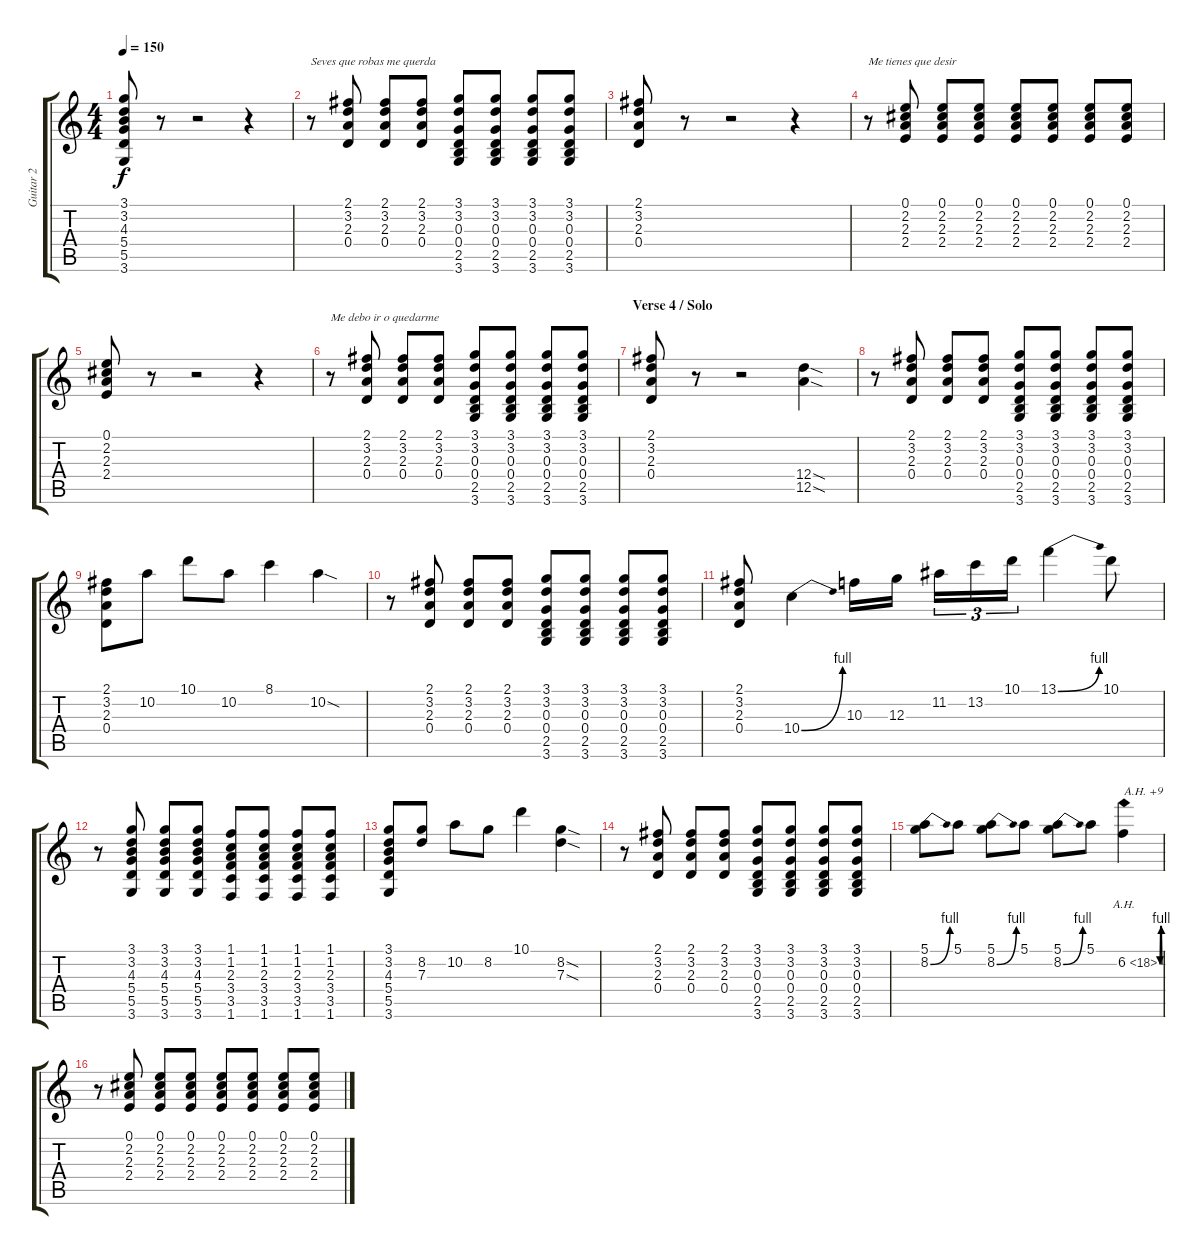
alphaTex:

\track ("Guitar 2" "Guitar 2") {instrument distortionguitar}
\staff {score tabs}
\tuning (E4 B3 G3 D3 A2 E2) {hide}
\ts (4 4)
\tempo 150
\clef g2
\ks c
(3.1 3.2 4.3 5.4 5.5 3.6).8{dy f} r.8 r.2 r.4 |
r.8{txt "Seves que robas me querda"} (2.1 3.2 2.3 0.4).8 (2.1 3.2 2.3 0.4).8 (2.1 3.2 2.3 0.4).8 (3.1 3.2 0.3 0.4 2.5 3.6).8 (3.1 3.2 0.3 0.4 2.5 3.6).8 (3.1 3.2 0.3 0.4 2.5 3.6).8 (3.1 3.2 0.3 0.4 2.5 3.6).8 |
(2.1 3.2 2.3 0.4).8 r.8 r.2 r.4 |
r.8{txt "Me tienes que desir"} (0.1 2.2 2.3 2.4).8 (0.1 2.2 2.3 2.4).8 (0.1 2.2 2.3 2.4).8 (0.1 2.2 2.3 2.4).8 (0.1 2.2 2.3 2.4).8 (0.1 2.2 2.3 2.4).8 (0.1 2.2 2.3 2.4).8 |
(0.1 2.2 2.3 2.4).8 r.8 r.2 r.4 |
r.8{txt "Me debo ir o quedarme"} (2.1 3.2 2.3 0.4).8 (2.1 3.2 2.3 0.4).8 (2.1 3.2 2.3 0.4).8 (3.1 3.2 0.3 0.4 2.5 3.6).8 (3.1 3.2 0.3 0.4 2.5 3.6).8 (3.1 3.2 0.3 0.4 2.5 3.6).8 (3.1 3.2 0.3 0.4 2.5 3.6).8 |
\section ("" "Verse 4 / Solo")
(2.1 3.2 2.3 0.4).8 r.8 r.2 (12.4{sod} 12.5{sod}).4 |
r.8 (2.1 3.2 2.3 0.4).8 (2.1 3.2 2.3 0.4).8 (2.1 3.2 2.3 0.4).8 (3.1 3.2 0.3 0.4 2.5 3.6).8 (3.1 3.2 0.3 0.4 2.5 3.6).8 (3.1 3.2 0.3 0.4 2.5 3.6).8 (3.1 3.2 0.3 0.4 2.5 3.6).8 |
(2.1 3.2 2.3 0.4).8 10.2.8 10.1.8 10.2.8 8.1.4 10.2{sod}.4 |
r.8 (2.1 3.2 2.3 0.4).8 (2.1 3.2 2.3 0.4).8 (2.1 3.2 2.3 0.4).8 (3.1 3.2 0.3 0.4 2.5 3.6).8 (3.1 3.2 0.3 0.4 2.5 3.6).8 (3.1 3.2 0.3 0.4 2.5 3.6).8 (3.1 3.2 0.3 0.4 2.5 3.6).8 |
(2.1 3.2 2.3 0.4).8 10.4{be (bend 0 0 60 4)}.4 10.3.16 12.3.16 11.2.16{tu (3 2)} 13.2.16{tu (3 2)} 10.1.16{tu (3 2)} 13.1{be (bend 0 0 60 4)}.4 10.1.8 |
r.8 (3.1 3.2 4.3 5.4 5.5 3.6).8 (3.1 3.2 4.3 5.4 5.5 3.6).8 (3.1 3.2 4.3 5.4 5.5 3.6).8 (1.1 1.2 2.3 3.4 3.5 1.6).8 (1.1 1.2 2.3 3.4 3.5 1.6).8 (1.1 1.2 2.3 3.4 3.5 1.6).8 (1.1 1.2 2.3 3.4 3.5 1.6).8 |
(3.1 3.2 4.3 5.4 5.5 3.6).8 (8.2 7.3).8 10.2.8 8.2.8 10.1.4 (8.2{sod} 7.3{sod}).4 |
r.8 (2.1 3.2 2.3 0.4).8 (2.1 3.2 2.3 0.4).8 (2.1 3.2 2.3 0.4).8 (3.1 3.2 0.3 0.4 2.5 3.6).8 (3.1 3.2 0.3 0.4 2.5 3.6).8 (3.1 3.2 0.3 0.4 2.5 3.6).8 (3.1 3.2 0.3 0.4 2.5 3.6).8 |
(5.1 8.2{be (bend 0 0 60 4)}).8 5.1.8 (5.1 8.2{be (bend 0 0 60 4)}).8 5.1.8 (5.1 8.2{be (bend 0 0 60 4)}).8 5.1.8 6.2{be (custom 0 0 15 4 30 4 45 0 60 0) ah 12}.4{txt "A.H. +9"} |
r.8 (0.1 2.2 2.3 2.4).8 (0.1 2.2 2.3 2.4).8 (0.1 2.2 2.3 2.4).8 (0.1 2.2 2.3 2.4).8 (0.1 2.2 2.3 2.4).8 (0.1 2.2 2.3 2.4).8 (0.1 2.2 2.3 2.4).8
